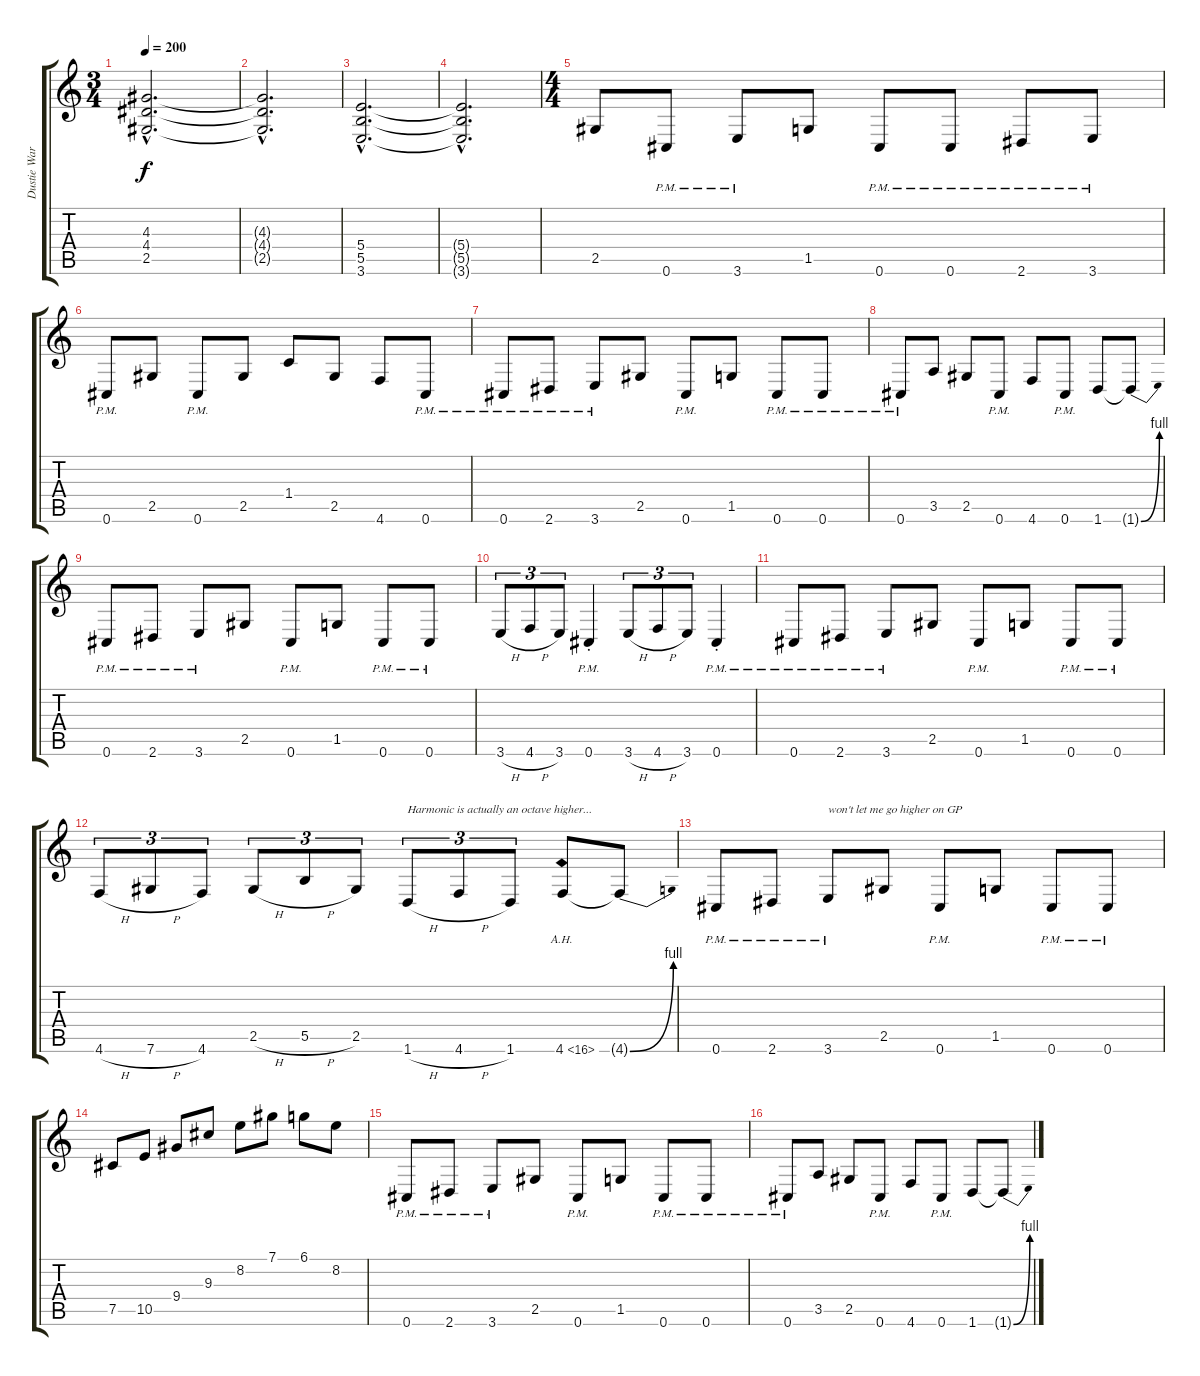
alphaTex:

\track ("Dustie Waring Rhythm Gtr." "Dustie War") {instrument distortionguitar}
\staff {score tabs}
\tuning (Db4 Ab3 E3 B2 Gb2 Db2) {hide}
\ts (3 4)
\tempo 200
\clef g2
\ks c
(4.3{hac} 4.4{hac} 2.5{hac}).2{d dy f} |
(4.3{hac t} 4.4{hac t} 2.5{hac t}).2{d} |
(5.4{hac} 5.5{hac} 3.6{hac}).2{d} |
(5.4{hac t} 5.5{hac t} 3.6{hac t}).2{d} |
\ts (4 4)
2.5.8 0.6{pm}.8 3.6{pm}.8 1.5.8 0.6{pm}.8 0.6{pm}.8 2.6{pm}.8 3.6{pm}.8 |
0.6{pm}.8 2.5.8 0.6{pm}.8 2.5.8 1.4.8 2.5.8 4.6.8 0.6{pm}.8 |
0.6{pm}.8 2.6{pm}.8 3.6{pm}.8 2.5.8 0.6{pm}.8 1.5.8 0.6{pm}.8 0.6{pm}.8 |
0.6{pm}.8 3.5.8 2.5.8 0.6{pm}.8 4.6.8 0.6{pm}.8 1.6.8 1.6{be (bend 0 0 60 4) t}.8 |
0.6{pm}.8 2.6{pm}.8 3.6{pm}.8 2.5.8 0.6{pm}.8 1.5.8 0.6{pm}.8 0.6{pm}.8 |
3.6{h}.8{tu (3 2)} 4.6{h}.8{tu (3 2)} 3.6.8{tu (3 2)} 0.6{pm st}.4 3.6{h}.8{tu (3 2)} 4.6{h}.8{tu (3 2)} 3.6.8{tu (3 2)} 0.6{pm st}.4 |
0.6{pm}.8 2.6{pm}.8 3.6{pm}.8 2.5.8 0.6{pm}.8 1.5.8 0.6{pm}.8 0.6{pm}.8 |
4.6{h}.8{tu (3 2)} 7.6{h}.8{tu (3 2)} 4.6.8{tu (3 2)} 2.5{h}.8{tu (3 2)} 5.5{h}.8{tu (3 2)} 2.5.8{tu (3 2)} 1.6{h}.8{tu (3 2) txt "Harmonic is actually an octave higher..."} 4.6{h}.8{tu (3 2)} 1.6.8{tu (3 2)} 4.6{ah 12}.8 4.6{be (bend 0 0 60 4) t}.8 |
0.6{pm}.8 2.6{pm}.8 3.6{pm}.8{txt "won't let me go higher on GP"} 2.5.8 0.6{pm}.8 1.5.8 0.6{pm}.8 0.6{pm}.8 |
7.5.8 10.5.8 9.4.8 9.3.8 8.2.8 7.1.8 6.1.8 8.2.8 |
0.6{pm}.8 2.6{pm}.8 3.6{pm}.8 2.5.8 0.6{pm}.8 1.5.8 0.6{pm}.8 0.6{pm}.8 |
0.6{pm}.8 3.5.8 2.5.8 0.6{pm}.8 4.6.8 0.6{pm}.8 1.6.8 1.6{be (bend 0 0 60 4) t}.8
